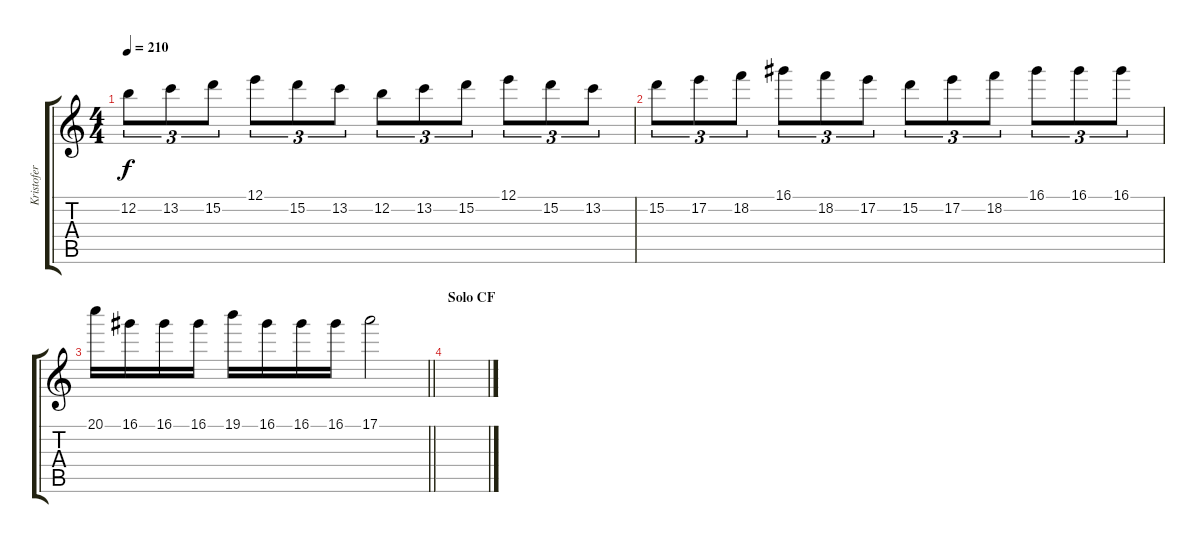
\track ("Kristofer Solo" "Kristofer ") {instrument distortionguitar}
\staff {score tabs}
\tuning (E4 B3 G3 D3 A2 E2) {hide}
\ts (4 4)
\tempo 210
\clef g2
\ks c
12.2.8{tu (3 2) dy f} 13.2.8{tu (3 2)} 15.2.8{tu (3 2)} 12.1.8{tu (3 2)} 15.2.8{tu (3 2)} 13.2.8{tu (3 2)} 12.2.8{tu (3 2)} 13.2.8{tu (3 2)} 15.2.8{tu (3 2)} 12.1.8{tu (3 2)} 15.2.8{tu (3 2)} 13.2.8{tu (3 2)} |
15.2.8{tu (3 2)} 17.2.8{tu (3 2)} 18.2.8{tu (3 2)} 16.1.8{tu (3 2)} 18.2.8{tu (3 2)} 17.2.8{tu (3 2)} 15.2.8{tu (3 2)} 17.2.8{tu (3 2)} 18.2.8{tu (3 2)} 16.1.8{tu (3 2)} 16.1.8{tu (3 2)} 16.1.8{tu (3 2)} |
\barLineRight lightlight
20.1.16 16.1.16 16.1.16 16.1.16 19.1.16 16.1.16 16.1.16 16.1.16 17.1.2 |
\section ("" "Solo CF")
